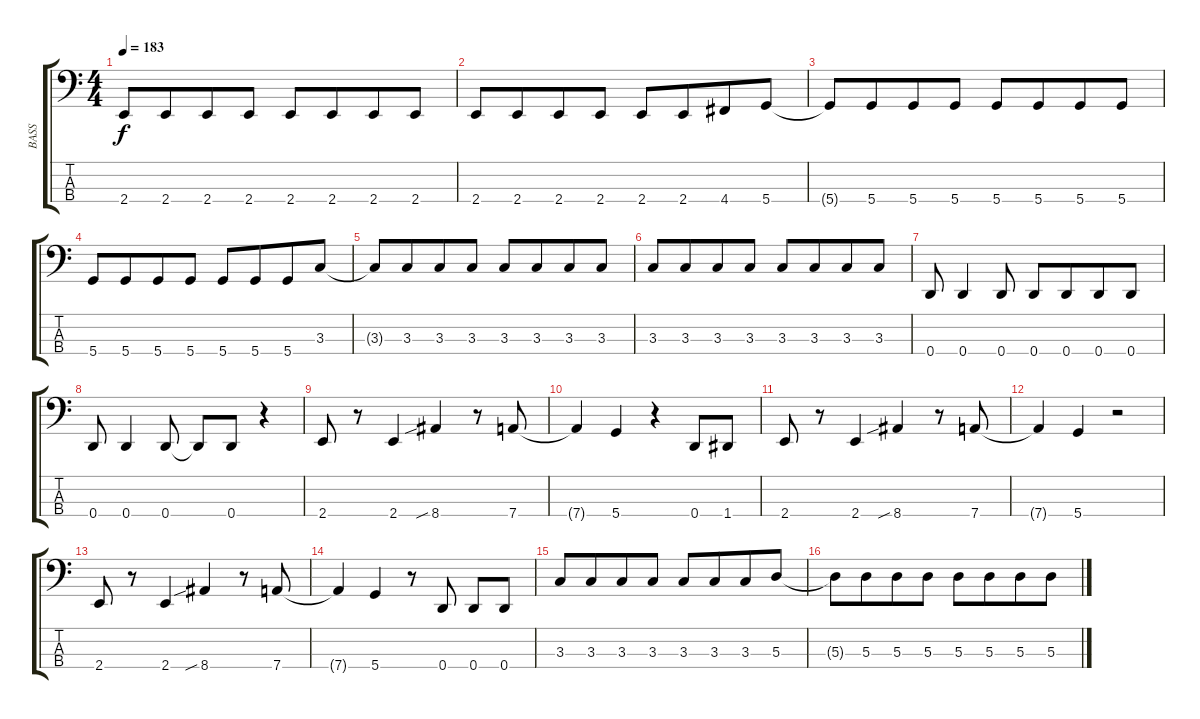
\track ("BASS" "BASS") {instrument electricbassfinger}
\staff {score tabs}
\tuning (G2 D2 A1 D1) {hide}
\ts (4 4)
\tempo 183
\clef f4
\ks c
2.4.8{dy f} 2.4.8{beam merge} 2.4.8 2.4.8 2.4.8 2.4.8{beam merge} 2.4.8 2.4.8 |
2.4.8 2.4.8{beam merge} 2.4.8 2.4.8 2.4.8 2.4.8{beam merge} 4.4.8 5.4.8 |
5.4{t}.8 5.4.8{beam merge} 5.4.8 5.4.8 5.4.8 5.4.8{beam merge} 5.4.8 5.4.8 |
5.4.8 5.4.8{beam merge} 5.4.8 5.4.8 5.4.8 5.4.8{beam merge} 5.4.8 3.3.8 |
3.3{t}.8 3.3.8{beam merge} 3.3.8 3.3.8 3.3.8 3.3.8{beam merge} 3.3.8 3.3.8 |
3.3.8 3.3.8{beam merge} 3.3.8 3.3.8 3.3.8 3.3.8{beam merge} 3.3.8 3.3.8 |
0.4.8 0.4.4 0.4.8 0.4.8 0.4.8{beam merge} 0.4.8 0.4.8 |
0.4.8 0.4.4 0.4.8 0.4{t}.8 0.4.8 r.4 |
2.4.8 r.8 2.4.4 8.4{sib}.4 r.8 7.4.8 |
7.4{t}.4 5.4.4 r.4 0.4.8 1.4.8 |
2.4.8 r.8 2.4.4 8.4{sib}.4 r.8 7.4.8 |
7.4{t}.4 5.4.4 r.2 |
2.4.8 r.8 2.4.4 8.4{sib}.4 r.8 7.4.8 |
7.4{t}.4 5.4.4 r.8 0.4.8 0.4.8 0.4.8 |
3.3.8 3.3.8{beam merge} 3.3.8 3.3.8 3.3.8 3.3.8{beam merge} 3.3.8 5.3.8 |
5.3{t}.8 5.3.8{beam merge} 5.3.8 5.3.8 5.3.8 5.3.8{beam merge} 5.3.8 5.3.8
